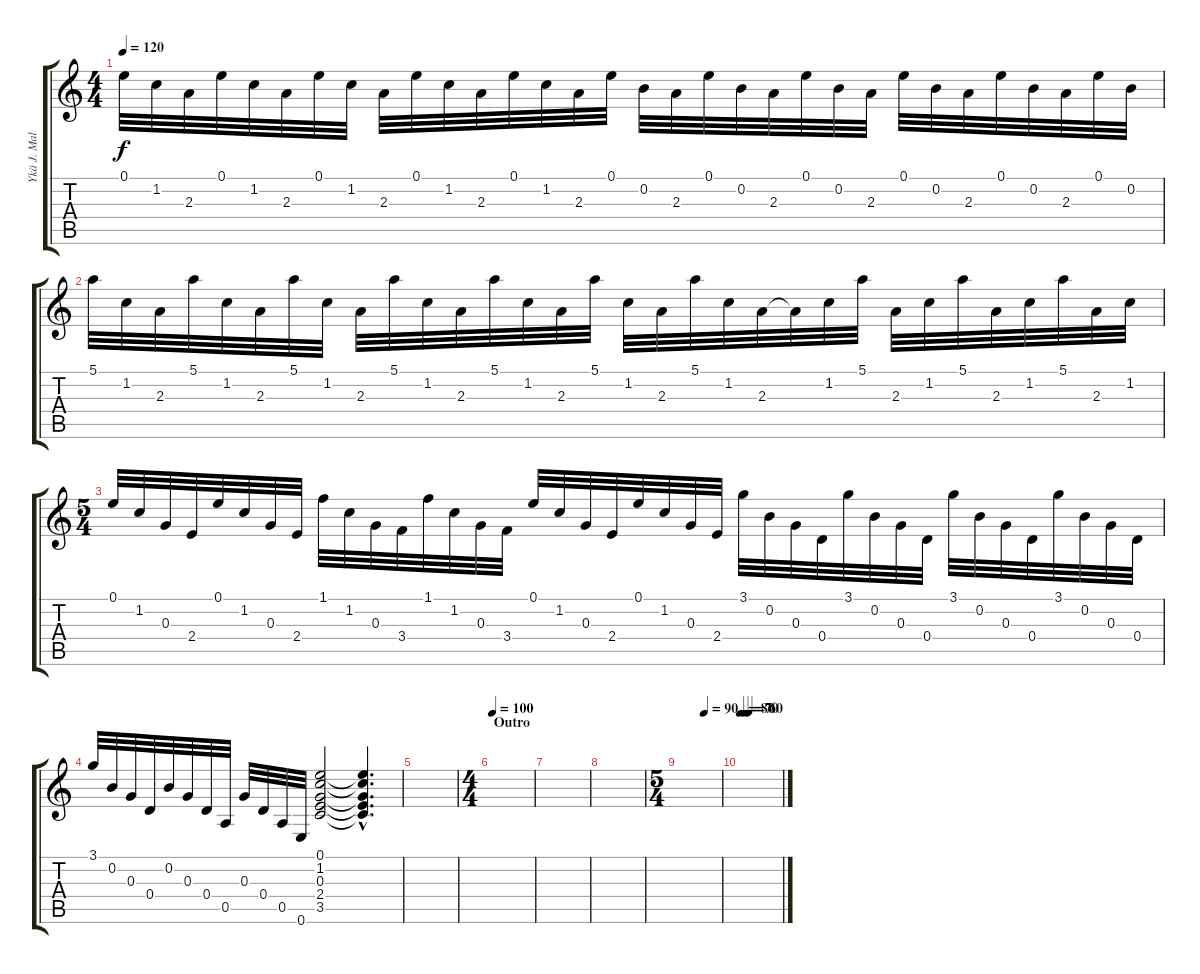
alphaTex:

\track ("Ykä J. Malmivaara" "Ykä J. Mal") {instrument acousticguitarnylon}
\staff {score tabs}
\tuning (E4 B3 G3 D3 A2 E2) {hide}
\ts (4 4)
\tempo 120
\clef g2
\ks c
0.1.32{dy f volume 8} 1.2.32 2.3.32 0.1.32 1.2.32 2.3.32 0.1.32 1.2.32 2.3.32 0.1.32 1.2.32 2.3.32 0.1.32 1.2.32 2.3.32 0.1.32 0.2.32 2.3.32 0.1.32 0.2.32 2.3.32 0.1.32 0.2.32 2.3.32 0.1.32 0.2.32 2.3.32 0.1.32 0.2.32 2.3.32 0.1.32 0.2.32 |
5.1.32{volume 4} 1.2.32 2.3.32 5.1.32 1.2.32 2.3.32 5.1.32 1.2.32 2.3.32 5.1.32 1.2.32 2.3.32 5.1.32 1.2.32 2.3.32 5.1.32 1.2.32 2.3.32 5.1.32 1.2.32 2.3.32 2.3{t}.32 1.2.32 5.1.32 2.3.32 1.2.32 5.1.32 2.3.32 1.2.32 5.1.32 2.3.32 1.2.32 |
\ts (5 4)
0.1.32{volume 2} 1.2.32 0.3.32 2.4.32 0.1.32 1.2.32 0.3.32 2.4.32 1.1.32 1.2.32 0.3.32 3.4.32 1.1.32 1.2.32 0.3.32 3.4.32 0.1.32 1.2.32 0.3.32 2.4.32 0.1.32 1.2.32 0.3.32 2.4.32 3.1.32 0.2.32 0.3.32 0.4.32 3.1.32 0.2.32 0.3.32 0.4.32 3.1.32 0.2.32 0.3.32 0.4.32 3.1.32 0.2.32 0.3.32 0.4.32 |
3.1.32{volume 0} 0.2.32 0.3.32 0.4.32 0.2.32 0.3.32 0.4.32 0.5.32 0.3.32 0.4.32 0.5.32 0.6.32 (0.1 1.2 0.3 2.4 3.5).2 (0.1{hac t} 1.2{hac t} 0.3{hac t} 2.4{hac t} 3.5{hac t}).4{d} |
|
\ts (4 4)
\section ("" "Outro")
\tempo 100
|
|
|
\ts (5 4)
\tempo (90 0.6)
|
\tempo 80
\tempo (70 0.1)
\tempo (60 0.2)
